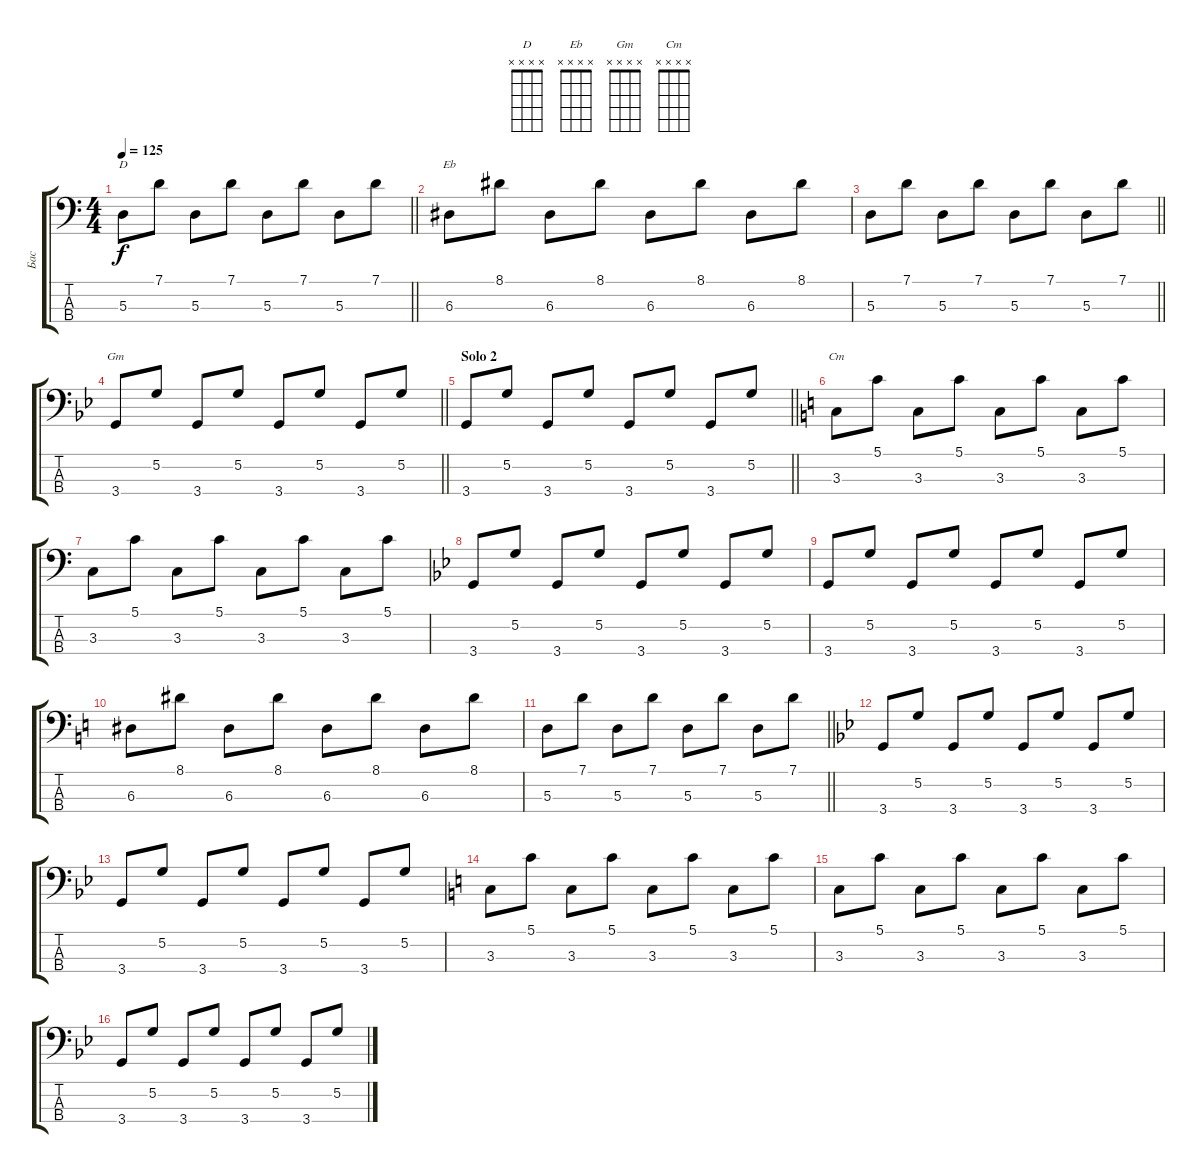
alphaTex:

\track ("Бас" "Бас") {instrument slapbass1}
\staff {score tabs}
\tuning (G2 D2 A1 E1) {hide}
\chord ("D" x x x x)
\chord ("Eb" x x x x)
\chord ("Gm" x x x x)
\chord ("Cm" x x x x)
\ts (4 4)
\tempo 125
\clef f4
\barLineRight lightlight
\ks c
5.3.8{ch "D" dy f} 7.1.8 5.3.8 7.1.8 5.3.8 7.1.8 5.3.8 7.1.8 |
6.3.8{ch "Eb"} 8.1.8 6.3.8 8.1.8 6.3.8 8.1.8 6.3.8 8.1.8 |
\barLineRight lightlight
5.3.8 7.1.8 5.3.8 7.1.8 5.3.8 7.1.8 5.3.8 7.1.8 |
\barLineRight lightlight
\ks bb
3.4.8{ch "Gm"} 5.2.8 3.4.8 5.2.8 3.4.8 5.2.8 3.4.8 5.2.8 |
\section ("" "Solo 2")
\barLineRight lightlight
3.4.8 5.2.8 3.4.8 5.2.8 3.4.8 5.2.8 3.4.8 5.2.8 |
\ks c
3.3.8{ch "Cm"} 5.1.8 3.3.8 5.1.8 3.3.8 5.1.8 3.3.8 5.1.8 |
3.3.8 5.1.8 3.3.8 5.1.8 3.3.8 5.1.8 3.3.8 5.1.8 |
\ks bb
3.4.8 5.2.8 3.4.8 5.2.8 3.4.8 5.2.8 3.4.8 5.2.8 |
3.4.8 5.2.8 3.4.8 5.2.8 3.4.8 5.2.8 3.4.8 5.2.8 |
\ks c
6.3.8 8.1.8 6.3.8 8.1.8 6.3.8 8.1.8 6.3.8 8.1.8 |
\barLineRight lightlight
5.3.8 7.1.8 5.3.8 7.1.8 5.3.8 7.1.8 5.3.8 7.1.8 |
\ks bb
3.4.8 5.2.8 3.4.8 5.2.8 3.4.8 5.2.8 3.4.8 5.2.8 |
3.4.8 5.2.8 3.4.8 5.2.8 3.4.8 5.2.8 3.4.8 5.2.8 |
\ks c
3.3.8 5.1.8 3.3.8 5.1.8 3.3.8 5.1.8 3.3.8 5.1.8 |
3.3.8 5.1.8 3.3.8 5.1.8 3.3.8 5.1.8 3.3.8 5.1.8 |
\ks bb
3.4.8 5.2.8 3.4.8 5.2.8 3.4.8 5.2.8 3.4.8 5.2.8
